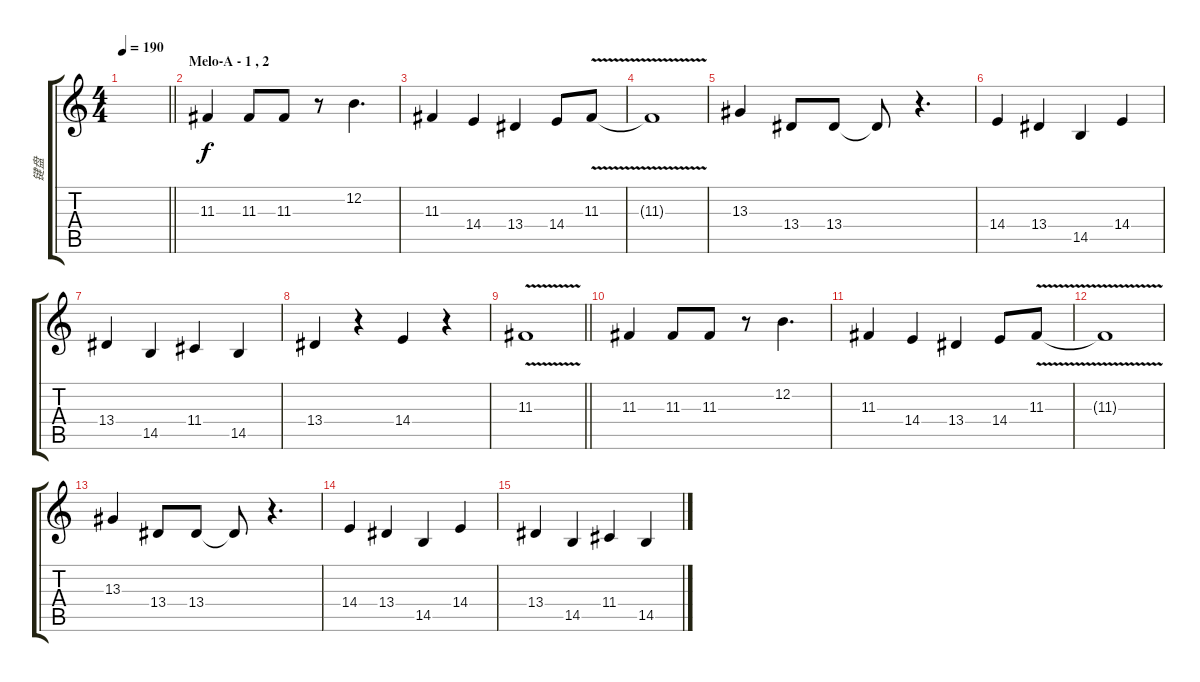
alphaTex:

\track ("键盘" "键盘") {instrument brasssection}
\staff {score tabs}
\tuning (E4 B3 G3 D3 A2 E2) {hide}
\ts (4 4)
\tempo 190
\clef g2
\barLineRight lightlight
\ks c
|
\section ("" "Melo-A - 1 , 2")
11.3.4 11.3.8 11.3.8 r.8 12.2.4{d} |
11.3.4 14.4.4 13.4.4 14.4.8 11.3{v}.8 |
11.3{t}.1 |
13.3.4 13.4.8 13.4.8 13.4{t}.8 r.4{d} |
14.4.4 13.4.4 14.5.4 14.4.4 |
13.4.4 14.5.4 11.4.4 14.5.4 |
13.4.4 r.4 14.4.4 r.4 |
\barLineRight lightlight
11.3{v}.1 |
11.3.4 11.3.8 11.3.8 r.8 12.2.4{d} |
11.3.4 14.4.4 13.4.4 14.4.8 11.3{v}.8 |
11.3{t}.1 |
13.3.4 13.4.8 13.4.8 13.4{t}.8 r.4{d} |
14.4.4 13.4.4 14.5.4 14.4.4 |
13.4.4 14.5.4 11.4.4 14.5.4
